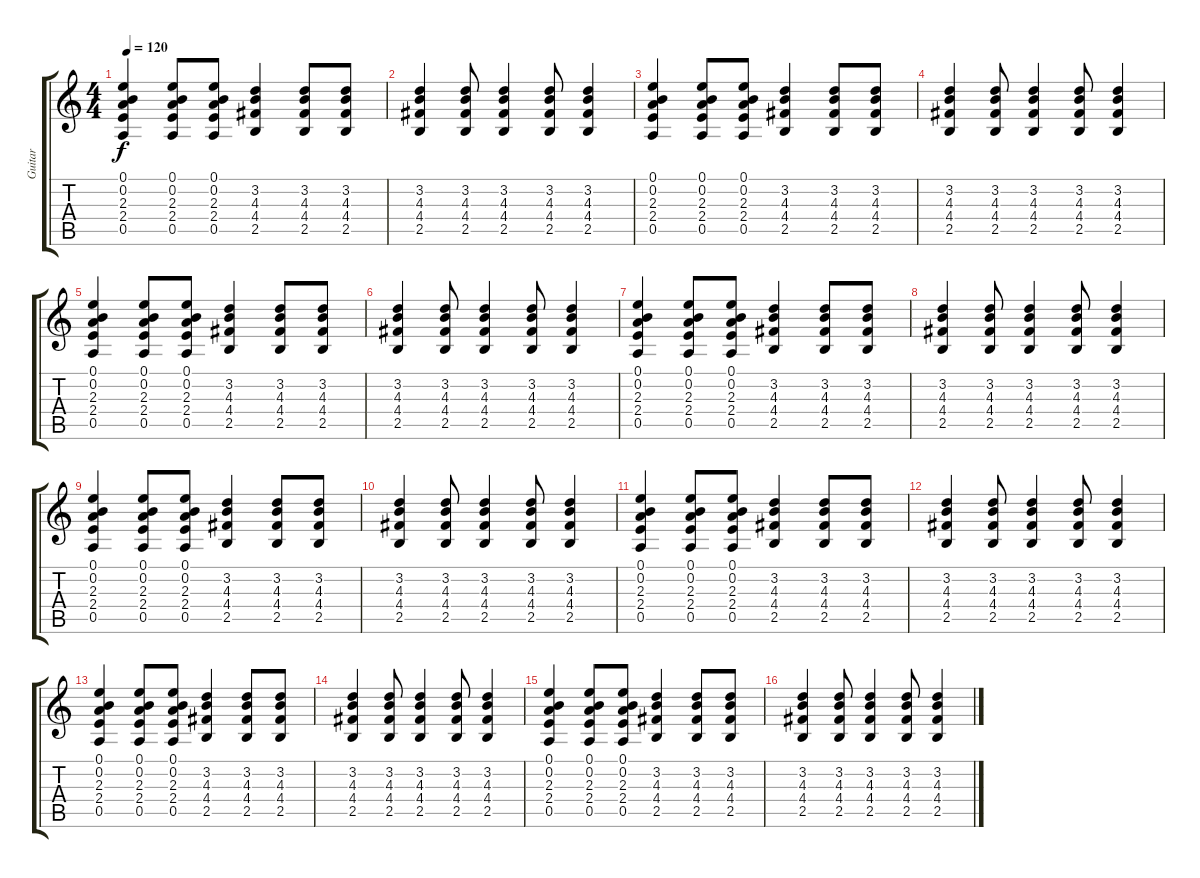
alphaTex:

\track ("Guitar" "Guitar") {instrument distortionguitar}
\staff {score tabs}
\tuning (E4 B3 G3 D3 A2 E2) {hide}
\ts (4 4)
\tempo 120
\clef g2
\ks c
(0.1 0.2 2.3 2.4 0.5).4{dy f} (0.1 0.2 2.3 2.4 0.5).8 (0.1 0.2 2.3 2.4 0.5).8 (3.2 4.3 4.4 2.5).4 (3.2 4.3 4.4 2.5).8 (3.2 4.3 4.4 2.5).8 |
(3.2 4.3 4.4 2.5).4 (3.2 4.3 4.4 2.5).8 (3.2 4.3 4.4 2.5).4 (3.2 4.3 4.4 2.5).8 (3.2 4.3 4.4 2.5).4 |
(0.1 0.2 2.3 2.4 0.5).4 (0.1 0.2 2.3 2.4 0.5).8 (0.1 0.2 2.3 2.4 0.5).8 (3.2 4.3 4.4 2.5).4 (3.2 4.3 4.4 2.5).8 (3.2 4.3 4.4 2.5).8 |
(3.2 4.3 4.4 2.5).4 (3.2 4.3 4.4 2.5).8 (3.2 4.3 4.4 2.5).4 (3.2 4.3 4.4 2.5).8 (3.2 4.3 4.4 2.5).4 |
(0.1 0.2 2.3 2.4 0.5).4 (0.1 0.2 2.3 2.4 0.5).8 (0.1 0.2 2.3 2.4 0.5).8 (3.2 4.3 4.4 2.5).4 (3.2 4.3 4.4 2.5).8 (3.2 4.3 4.4 2.5).8 |
(3.2 4.3 4.4 2.5).4 (3.2 4.3 4.4 2.5).8 (3.2 4.3 4.4 2.5).4 (3.2 4.3 4.4 2.5).8 (3.2 4.3 4.4 2.5).4 |
(0.1 0.2 2.3 2.4 0.5).4 (0.1 0.2 2.3 2.4 0.5).8 (0.1 0.2 2.3 2.4 0.5).8 (3.2 4.3 4.4 2.5).4 (3.2 4.3 4.4 2.5).8 (3.2 4.3 4.4 2.5).8 |
(3.2 4.3 4.4 2.5).4 (3.2 4.3 4.4 2.5).8 (3.2 4.3 4.4 2.5).4 (3.2 4.3 4.4 2.5).8 (3.2 4.3 4.4 2.5).4 |
(0.1 0.2 2.3 2.4 0.5).4 (0.1 0.2 2.3 2.4 0.5).8 (0.1 0.2 2.3 2.4 0.5).8 (3.2 4.3 4.4 2.5).4 (3.2 4.3 4.4 2.5).8 (3.2 4.3 4.4 2.5).8 |
(3.2 4.3 4.4 2.5).4 (3.2 4.3 4.4 2.5).8 (3.2 4.3 4.4 2.5).4 (3.2 4.3 4.4 2.5).8 (3.2 4.3 4.4 2.5).4 |
(0.1 0.2 2.3 2.4 0.5).4 (0.1 0.2 2.3 2.4 0.5).8 (0.1 0.2 2.3 2.4 0.5).8 (3.2 4.3 4.4 2.5).4 (3.2 4.3 4.4 2.5).8 (3.2 4.3 4.4 2.5).8 |
(3.2 4.3 4.4 2.5).4 (3.2 4.3 4.4 2.5).8 (3.2 4.3 4.4 2.5).4 (3.2 4.3 4.4 2.5).8 (3.2 4.3 4.4 2.5).4 |
(0.1 0.2 2.3 2.4 0.5).4 (0.1 0.2 2.3 2.4 0.5).8 (0.1 0.2 2.3 2.4 0.5).8 (3.2 4.3 4.4 2.5).4 (3.2 4.3 4.4 2.5).8 (3.2 4.3 4.4 2.5).8 |
(3.2 4.3 4.4 2.5).4 (3.2 4.3 4.4 2.5).8 (3.2 4.3 4.4 2.5).4 (3.2 4.3 4.4 2.5).8 (3.2 4.3 4.4 2.5).4 |
(0.1 0.2 2.3 2.4 0.5).4 (0.1 0.2 2.3 2.4 0.5).8 (0.1 0.2 2.3 2.4 0.5).8 (3.2 4.3 4.4 2.5).4 (3.2 4.3 4.4 2.5).8 (3.2 4.3 4.4 2.5).8 |
(3.2 4.3 4.4 2.5).4 (3.2 4.3 4.4 2.5).8 (3.2 4.3 4.4 2.5).4 (3.2 4.3 4.4 2.5).8 (3.2 4.3 4.4 2.5).4
